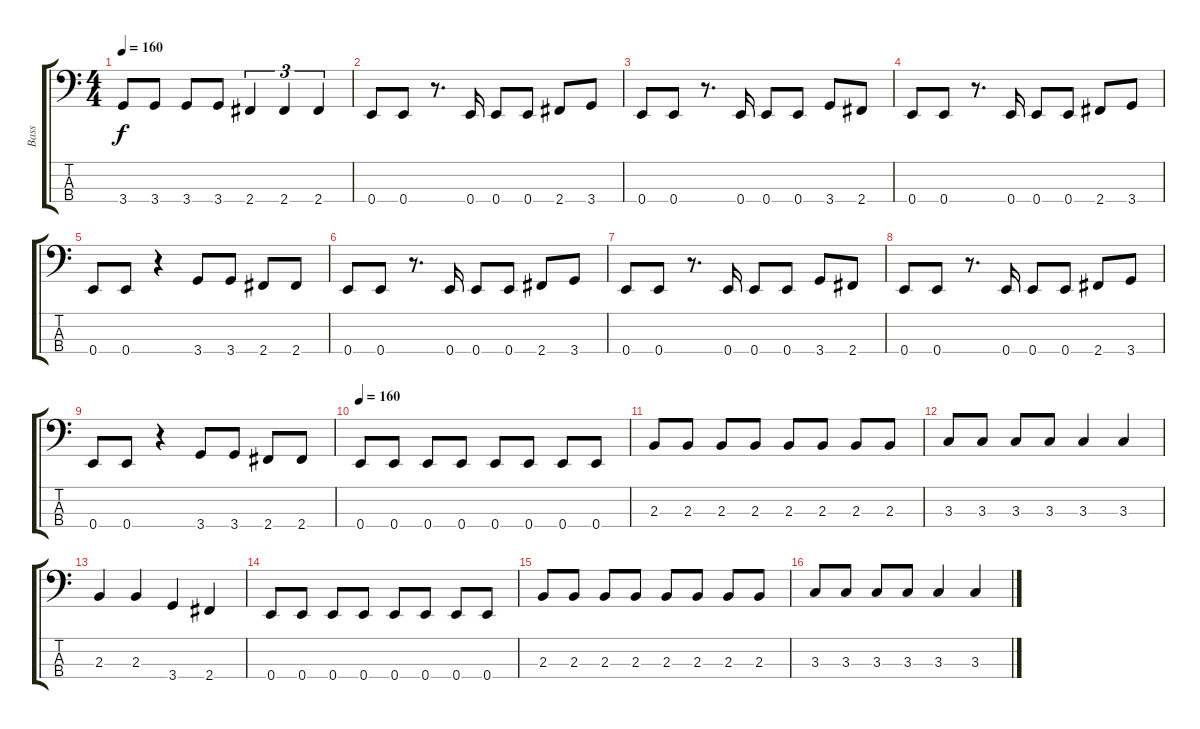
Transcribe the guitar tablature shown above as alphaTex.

\track ("Bass" "Bass") {instrument electricbassfinger}
\staff {score tabs}
\tuning (G2 D2 A1 E1) {hide}
\ts (4 4)
\tempo 160
\clef f4
\ks c
3.4.8{dy f} 3.4.8 3.4.8 3.4.8 2.4.4{tu (3 2)} 2.4.4{tu (3 2)} 2.4.4{tu (3 2)} |
0.4.8 0.4.8 r.8{d} 0.4.16 0.4.8 0.4.8 2.4.8 3.4.8 |
0.4.8 0.4.8 r.8{d} 0.4.16 0.4.8 0.4.8 3.4.8 2.4.8 |
0.4.8 0.4.8 r.8{d} 0.4.16 0.4.8 0.4.8 2.4.8 3.4.8 |
0.4.8 0.4.8 r.4 3.4.8 3.4.8 2.4.8 2.4.8 |
0.4.8 0.4.8 r.8{d} 0.4.16 0.4.8 0.4.8 2.4.8 3.4.8 |
0.4.8 0.4.8 r.8{d} 0.4.16 0.4.8 0.4.8 3.4.8 2.4.8 |
0.4.8 0.4.8 r.8{d} 0.4.16 0.4.8 0.4.8 2.4.8 3.4.8 |
0.4.8 0.4.8 r.4 3.4.8 3.4.8 2.4.8 2.4.8 |
\tempo 160
0.4.8 0.4.8 0.4.8 0.4.8 0.4.8 0.4.8 0.4.8 0.4.8 |
2.3.8 2.3.8 2.3.8 2.3.8 2.3.8 2.3.8 2.3.8 2.3.8 |
3.3.8 3.3.8 3.3.8 3.3.8 3.3.4 3.3.4 |
2.3.4 2.3.4 3.4.4 2.4.4 |
0.4.8 0.4.8 0.4.8 0.4.8 0.4.8 0.4.8 0.4.8 0.4.8 |
2.3.8 2.3.8 2.3.8 2.3.8 2.3.8 2.3.8 2.3.8 2.3.8 |
3.3.8 3.3.8 3.3.8 3.3.8 3.3.4 3.3.4
